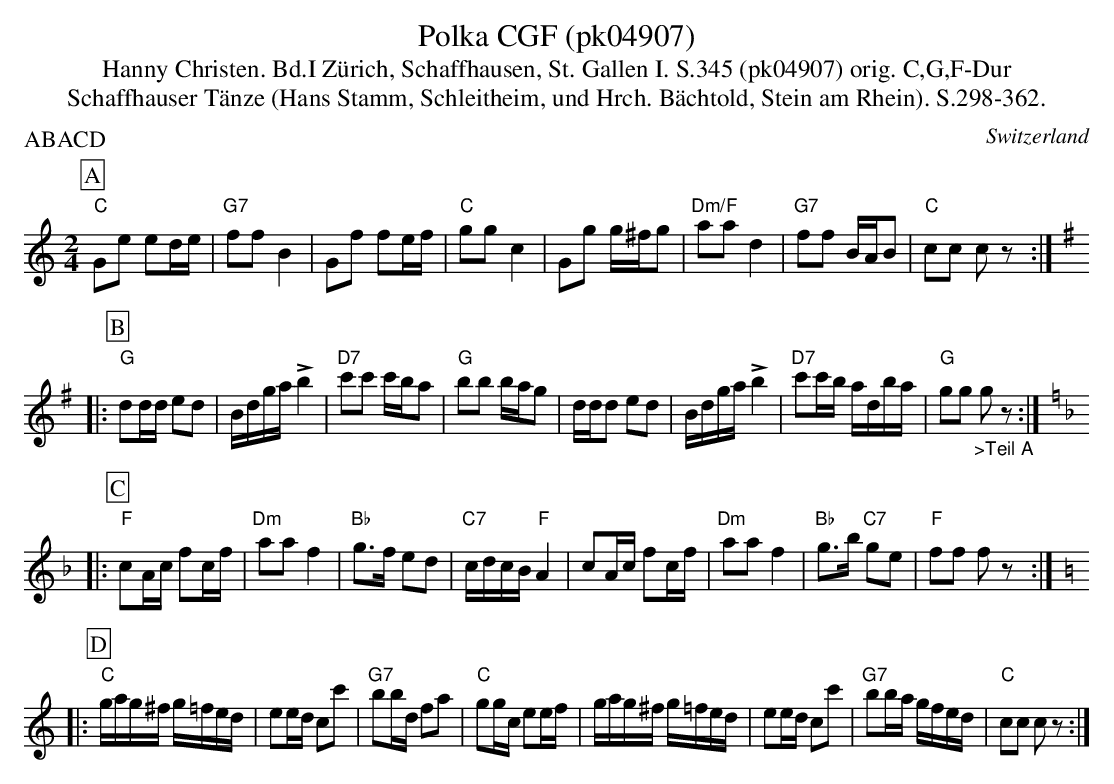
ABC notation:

X:1
T: Polka CGF (pk04907)
T:Hanny Christen. Bd.I Zürich, Schaffhausen, St. Gallen I. S.345 (pk04907) orig. C,G,F-Dur
T: Schaffhauser T\"anze (Hans Stamm, Schleitheim, und Hrch. B\"achtold, Stein am Rhein). S.298-362.
P:ABACD
M:2/4
L:1/16
O:Switzerland
K:C major
[P:A] "C"G2e2 e2de | "G7"f2f2B4 | G2f2 f2ef | "C"g2g2c4 | G2g2 g^fg2 | "Dm/F"a2a2d4 | "G7"f2f2 BAB2 | "C"c2c2 c2z2:: [P:B] [K:G]
"G"d2dd e2d2 | Bdga !>!b4 | "D7"c'2c'2 c'ba2 | "G"b2b2 bag2 | ddd2 e2d2 | Bdga !>!b4 | "D7"c'2c'b adba | "G"g2g2 "_>Teil A"g2z2 :| [P:C] [K:F]
|: "F"c2Ac f2cf | "Dm"a2a2f4 | "Bb"g3f e2d2 | "C7"cdcB"F"A4 | c2Ac f2cf | "Dm"a2a2f4 | "Bb"g3b "C7"g2e2 | "F"f2f2 f2z2 :: [P:D] [K:C]
"C"gag^f  g=fed | e2ed c2c'2 | "G7"b2bd f2a2 | "C"g2gc e2ef | gag^f g=fed | e2ed c2c'2 | "G7"b2ba gfed | "C"c2c2 c2z2 :|
